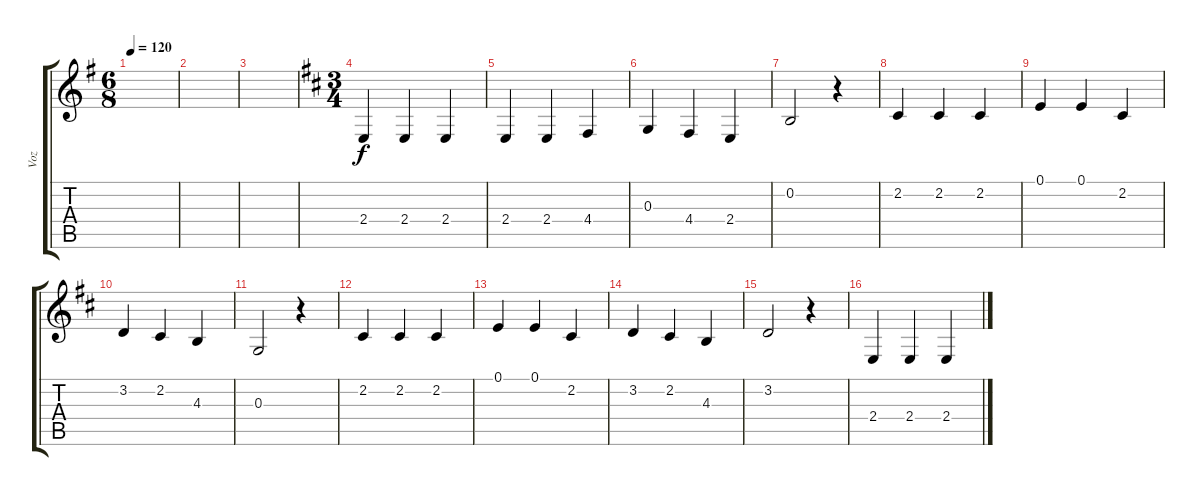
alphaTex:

\track ("Voz" "Voz") {instrument violin}
\staff {score tabs}
\tuning (E4 B3 G3 D3 A2 E2) {hide}
\ts (6 8)
\tempo 120
\clef g2
\ks g
|
|
|
\ts (3 4)
\ks d
2.4.4 2.4.4 2.4.4 |
2.4.4 2.4.4 4.4.4 |
0.3.4 4.4.4 2.4.4 |
0.2.2 r.4 |
2.2.4 2.2.4 2.2.4 |
0.1.4 0.1.4 2.2.4 |
3.2.4 2.2.4 4.3.4 |
0.3.2 r.4 |
2.2.4 2.2.4 2.2.4 |
0.1.4 0.1.4 2.2.4 |
3.2.4 2.2.4 4.3.4 |
3.2.2 r.4 |
2.4.4 2.4.4 2.4.4
